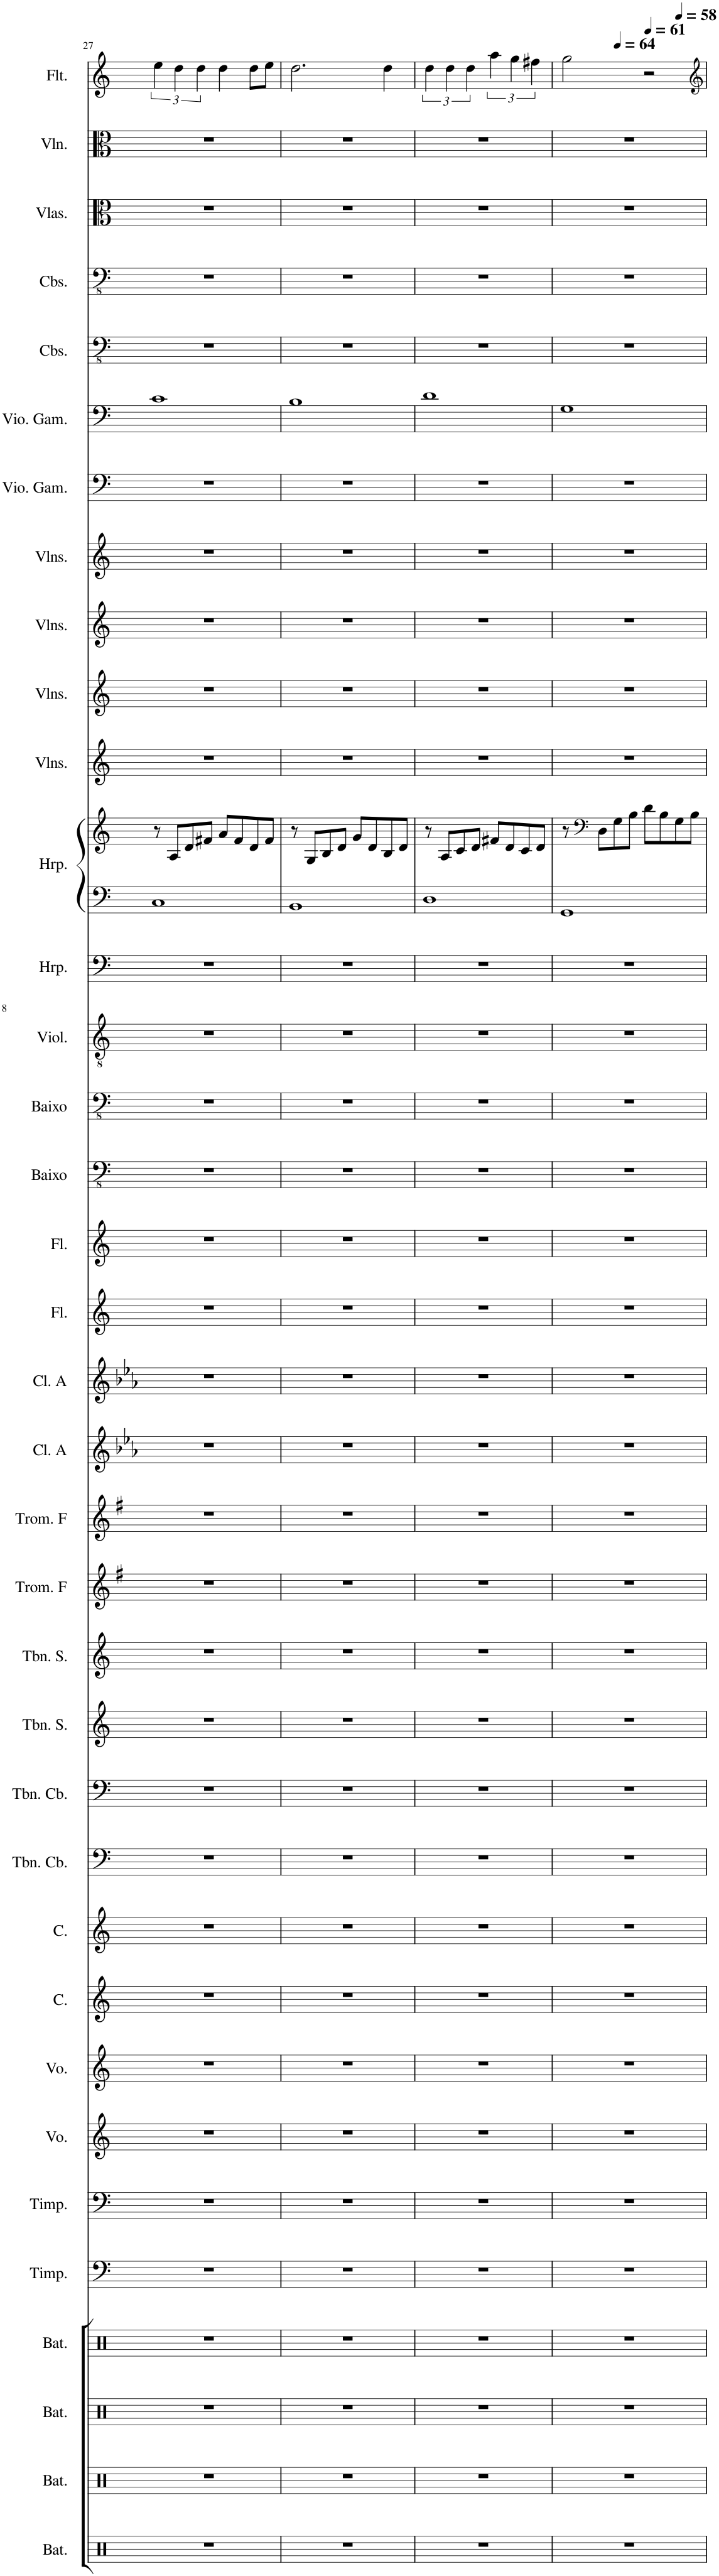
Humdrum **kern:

**kern	**kern	**kern	**kern	**kern	**kern	**kern	**kern	**kern	**kern	**kern	**kern	**kern	**kern	**kern	**kern	**kern	**kern	**kern	**kern	**kern	**kern	**kern	**kern	**kern	**kern	**kern	**kern	**kern	**kern	**kern	**kern	**kern	**kern	**kern	**kern	**kern
*part36	*part35	*part34	*part33	*part32	*part31	*part30	*part29	*part28	*part27	*part26	*part25	*part24	*part23	*part22	*part21	*part20	*part19	*part18	*part17	*part16	*part15	*part14	*part13	*part12	*part12	*part11	*part10	*part9	*part8	*part7	*part6	*part5	*part4	*part3	*part2	*part1
*staff37	*staff36	*staff35	*staff34	*staff33	*staff32	*staff31	*staff30	*staff29	*staff28	*staff27	*staff26	*staff25	*staff24	*staff23	*staff22	*staff21	*staff20	*staff19	*staff18	*staff17	*staff16	*staff15	*staff14	*staff13	*staff12	*staff11	*staff10	*staff9	*staff8	*staff7	*staff6	*staff5	*staff4	*staff3	*staff2	*staff1
*I"Bateria, percussion	*I"Bateria, Splash Cymbal	*I"Bateria, Crash Cymbal 2	*I"Bateria, Ride Cymbal 2	*I"Tímpano, timpany	*I"Tímpano, timpany	*I"Voz, BassChoir	*I"Voz, BassChoir	*I"Contralto, High Choir	*I"Contralto, High Choir	*I"Trombone Contrabaixo, bass trombones	*I"Trombone Contrabaixo, bass trombones	*I"Trombone Soprano, trombones	*I"Trombone Soprano, trombones	*I"Trompa em F, f. horns	*I"Trompa em F, f. horns	*I"Clarineta em A, clarinet	*I"Clarineta em A, clarinet	*I"Flauta, flute	*I"Flauta, flute	*I"Baixolão, fingered bass	*I"Baixolão, fingered bass	*I"Violão, guitar	*I"Harpa, bass harp	*I"Harpa, harp	*	*I"Violinos, bass slow strings	*I"Violinos, bass slow strings	*I"Violinos, slow strings	*I"Violinos, slow strings	*I"Viola da gamba, tremola strings	*I"Viola da gamba, tremola strings	*I"Contrabaixos, bass strings	*I"Contrabaixos, bass strings	*I"Violas, strings	*I"Violino	*I"Flautim
*I'Bat.	*I'Bat.	*I'Bat.	*I'Bat.	*I'Timp.	*I'Timp.	*I'Vo.	*I'Vo.	*I'C.	*I'C.	*I'Tbn. Cb.	*I'Tbn. Cb.	*I'Tbn. S.	*I'Tbn. S.	*I'Trom. F	*I'Trom. F	*I'Cl. A	*I'Cl. A	*I'Fl.	*I'Fl.	*I'Baixo	*I'Baixo	*I'Viol.	*I'Hrp.	*I'Hrp.	*	*I'Vlns.	*I'Vlns.	*I'Vlns.	*I'Vlns.	*I'Vio. Gam.	*I'Vio. Gam.	*I'Cbs.	*I'Cbs.	*I'Vlas.	*I'Vln.	*I'Flt.
!!LO:PB:g=z
*clefX	*clefX	*clefX	*clefX	*clefF4	*clefF4	*clefG2	*clefG2	*clefG2	*clefG2	*clefF4	*clefF4	*clefG2	*clefG2	*clefG2	*clefG2	*clefG2	*clefG2	*clefG2	*clefG2	*clefFv4	*clefFv4	*clefGv2	*clefF4	*clefG2	*clefG2	*clefG2	*clefG2	*clefG2	*clefG2	*clefF4	*clefF4	*clefFv4	*clefFv4	*clefC3	*clefC3	*clefG2
*	*	*	*	*	*	*	*	*	*	*	*	*	*	*Trd4c7	*Trd4c7	*Trd2c3	*Trd2c3	*	*	*	*	*	*	*	*	*	*	*	*	*	*	*	*	*	*	*Trd-7c-12
*k[]	*k[]	*k[]	*k[]	*k[]	*k[]	*k[]	*k[]	*k[]	*k[]	*k[]	*k[]	*k[]	*k[]	*k[f#]	*k[f#]	*k[b-e-a-]	*k[b-e-a-]	*k[]	*k[]	*k[]	*k[]	*k[]	*k[]	*k[]	*k[]	*k[]	*k[]	*k[]	*k[]	*k[]	*k[]	*k[]	*k[]	*k[]	*k[]	*k[]
*M4/4	*M4/4	*M4/4	*M4/4	*M4/4	*M4/4	*M4/4	*M4/4	*M4/4	*M4/4	*M4/4	*M4/4	*M4/4	*M4/4	*M4/4	*M4/4	*M4/4	*M4/4	*M4/4	*M4/4	*M4/4	*M4/4	*M4/4	*M4/4	*M4/4	*M4/4	*M4/4	*M4/4	*M4/4	*M4/4	*M4/4	*M4/4	*M4/4	*M4/4	*M4/4	*M4/4	*M4/4
=27	=27	=27	=27	=27	=27	=27	=27	=27	=27	=27	=27	=27	=27	=27	=27	=27	=27	=27	=27	=27	=27	=27	=27	=27	=27	=27	=27	=27	=27	=27	=27	=27	=27	=27	=27	=27
1r	1r	1r	1r	1r	1r	1r	1r	1r	1r	1r	1r	1r	1r	1r	1r	1r	1r	1r	1r	1r	1r	1r	1r	1C	8r	1r	1r	1r	1r	1r	1c	1r	1r	1r	1r	6ee\
.	.	.	.	.	.	.	.	.	.	.	.	.	.	.	.	.	.	.	.	.	.	.	.	.	8A/L	.	.	.	.	.	.	.	.	.	.	.
.	.	.	.	.	.	.	.	.	.	.	.	.	.	.	.	.	.	.	.	.	.	.	.	.	.	.	.	.	.	.	.	.	.	.	.	6dd\
.	.	.	.	.	.	.	.	.	.	.	.	.	.	.	.	.	.	.	.	.	.	.	.	.	8d/	.	.	.	.	.	.	.	.	.	.	.
.	.	.	.	.	.	.	.	.	.	.	.	.	.	.	.	.	.	.	.	.	.	.	.	.	.	.	.	.	.	.	.	.	.	.	.	6dd\
.	.	.	.	.	.	.	.	.	.	.	.	.	.	.	.	.	.	.	.	.	.	.	.	.	8f#X/J	.	.	.	.	.	.	.	.	.	.	.
.	.	.	.	.	.	.	.	.	.	.	.	.	.	.	.	.	.	.	.	.	.	.	.	.	8a/L	.	.	.	.	.	.	.	.	.	.	4dd\
.	.	.	.	.	.	.	.	.	.	.	.	.	.	.	.	.	.	.	.	.	.	.	.	.	8f#/	.	.	.	.	.	.	.	.	.	.	.
.	.	.	.	.	.	.	.	.	.	.	.	.	.	.	.	.	.	.	.	.	.	.	.	.	8d/	.	.	.	.	.	.	.	.	.	.	8dd\L
.	.	.	.	.	.	.	.	.	.	.	.	.	.	.	.	.	.	.	.	.	.	.	.	.	8f#/J	.	.	.	.	.	.	.	.	.	.	8ee\J
=28	=28	=28	=28	=28	=28	=28	=28	=28	=28	=28	=28	=28	=28	=28	=28	=28	=28	=28	=28	=28	=28	=28	=28	=28	=28	=28	=28	=28	=28	=28	=28	=28	=28	=28	=28	=28
1r	1r	1r	1r	1r	1r	1r	1r	1r	1r	1r	1r	1r	1r	1r	1r	1r	1r	1r	1r	1r	1r	1r	1r	1BB	8r	1r	1r	1r	1r	1r	1B	1r	1r	1r	1r	2.dd\
.	.	.	.	.	.	.	.	.	.	.	.	.	.	.	.	.	.	.	.	.	.	.	.	.	8G/L	.	.	.	.	.	.	.	.	.	.	.
.	.	.	.	.	.	.	.	.	.	.	.	.	.	.	.	.	.	.	.	.	.	.	.	.	8B/	.	.	.	.	.	.	.	.	.	.	.
.	.	.	.	.	.	.	.	.	.	.	.	.	.	.	.	.	.	.	.	.	.	.	.	.	8d/J	.	.	.	.	.	.	.	.	.	.	.
.	.	.	.	.	.	.	.	.	.	.	.	.	.	.	.	.	.	.	.	.	.	.	.	.	8g/L	.	.	.	.	.	.	.	.	.	.	.
.	.	.	.	.	.	.	.	.	.	.	.	.	.	.	.	.	.	.	.	.	.	.	.	.	8d/	.	.	.	.	.	.	.	.	.	.	.
.	.	.	.	.	.	.	.	.	.	.	.	.	.	.	.	.	.	.	.	.	.	.	.	.	8B/	.	.	.	.	.	.	.	.	.	.	4dd\
.	.	.	.	.	.	.	.	.	.	.	.	.	.	.	.	.	.	.	.	.	.	.	.	.	8d/J	.	.	.	.	.	.	.	.	.	.	.
=29	=29	=29	=29	=29	=29	=29	=29	=29	=29	=29	=29	=29	=29	=29	=29	=29	=29	=29	=29	=29	=29	=29	=29	=29	=29	=29	=29	=29	=29	=29	=29	=29	=29	=29	=29	=29
1r	1r	1r	1r	1r	1r	1r	1r	1r	1r	1r	1r	1r	1r	1r	1r	1r	1r	1r	1r	1r	1r	1r	1r	1D	8r	1r	1r	1r	1r	1r	1d	1r	1r	1r	1r	6dd\
.	.	.	.	.	.	.	.	.	.	.	.	.	.	.	.	.	.	.	.	.	.	.	.	.	8A/L	.	.	.	.	.	.	.	.	.	.	.
.	.	.	.	.	.	.	.	.	.	.	.	.	.	.	.	.	.	.	.	.	.	.	.	.	.	.	.	.	.	.	.	.	.	.	.	6dd\
.	.	.	.	.	.	.	.	.	.	.	.	.	.	.	.	.	.	.	.	.	.	.	.	.	8c/	.	.	.	.	.	.	.	.	.	.	.
.	.	.	.	.	.	.	.	.	.	.	.	.	.	.	.	.	.	.	.	.	.	.	.	.	.	.	.	.	.	.	.	.	.	.	.	6dd\
.	.	.	.	.	.	.	.	.	.	.	.	.	.	.	.	.	.	.	.	.	.	.	.	.	8d/J	.	.	.	.	.	.	.	.	.	.	.
.	.	.	.	.	.	.	.	.	.	.	.	.	.	.	.	.	.	.	.	.	.	.	.	.	8f#X/L	.	.	.	.	.	.	.	.	.	.	6aa\
.	.	.	.	.	.	.	.	.	.	.	.	.	.	.	.	.	.	.	.	.	.	.	.	.	8d/	.	.	.	.	.	.	.	.	.	.	.
.	.	.	.	.	.	.	.	.	.	.	.	.	.	.	.	.	.	.	.	.	.	.	.	.	.	.	.	.	.	.	.	.	.	.	.	6gg\
.	.	.	.	.	.	.	.	.	.	.	.	.	.	.	.	.	.	.	.	.	.	.	.	.	8c/	.	.	.	.	.	.	.	.	.	.	.
.	.	.	.	.	.	.	.	.	.	.	.	.	.	.	.	.	.	.	.	.	.	.	.	.	.	.	.	.	.	.	.	.	.	.	.	6ff#X\
.	.	.	.	.	.	.	.	.	.	.	.	.	.	.	.	.	.	.	.	.	.	.	.	.	8d/J	.	.	.	.	.	.	.	.	.	.	.
=30	=30	=30	=30	=30	=30	=30	=30	=30	=30	=30	=30	=30	=30	=30	=30	=30	=30	=30	=30	=30	=30	=30	=30	=30	=30	=30	=30	=30	=30	=30	=30	=30	=30	=30	=30	=30
*	*	*	*	*	*	*	*	*	*	*	*	*	*	*	*	*	*	*	*	*	*	*	*	*	*	*	*	*	*	*	*	*	*	*	*	*^
*	*	*	*	*	*	*	*	*	*	*	*	*	*	*	*	*	*	*	*	*	*	*	*	*	*	*	*	*	*	*	*	*	*	*	*	*	*^
1r	1r	1r	1r	1r	1r	1r	1r	1r	1r	1r	1r	1r	1r	1r	1r	1r	1r	1r	1r	1r	1r	1r	1r	1GG	8r	1r	1r	1r	1r	1r	1G	1r	1r	1r	1r	2gg\	4ryy	2.ryy
*	*	*	*	*	*	*	*	*	*	*	*	*	*	*	*	*	*	*	*	*	*	*	*	*	*clefF4	*	*	*	*	*	*	*	*	*	*	*	*	*
.	.	.	.	.	.	.	.	.	.	.	.	.	.	.	.	.	.	.	.	.	.	.	.	.	8D\L	.	.	.	.	.	.	.	.	.	.	.	.	.
*	*	*	*	*	*	*	*	*	*	*	*	*	*	*	*	*	*	*	*	*	*	*	*	*	*	*	*	*	*	*	*	*	*	*	*	*MM64	*	*
.	.	.	.	.	.	.	.	.	.	.	.	.	.	.	.	.	.	.	.	.	.	.	.	.	8G\	.	.	.	.	.	.	.	.	.	.	.	2.ryy	.
.	.	.	.	.	.	.	.	.	.	.	.	.	.	.	.	.	.	.	.	.	.	.	.	.	8B\J	.	.	.	.	.	.	.	.	.	.	.	.	.
*	*	*	*	*	*	*	*	*	*	*	*	*	*	*	*	*	*	*	*	*	*	*	*	*	*	*	*	*	*	*	*	*	*	*	*	*MM61	*	*
.	.	.	.	.	.	.	.	.	.	.	.	.	.	.	.	.	.	.	.	.	.	.	.	.	8d\L	.	.	.	.	.	.	.	.	.	.	2r	.	.
.	.	.	.	.	.	.	.	.	.	.	.	.	.	.	.	.	.	.	.	.	.	.	.	.	8B\	.	.	.	.	.	.	.	.	.	.	.	.	.
*	*	*	*	*	*	*	*	*	*	*	*	*	*	*	*	*	*	*	*	*	*	*	*	*	*	*	*	*	*	*	*	*	*	*	*	*MM58	*	*
.	.	.	.	.	.	.	.	.	.	.	.	.	.	.	.	.	.	.	.	.	.	.	.	.	8G\	.	.	.	.	.	.	.	.	.	.	.	.	4ryy
.	.	.	.	.	.	.	.	.	.	.	.	.	.	.	.	.	.	.	.	.	.	.	.	.	8B\J	.	.	.	.	.	.	.	.	.	.	.	.	.
*	*	*	*	*	*	*	*	*	*	*	*	*	*	*	*	*	*	*	*	*	*	*	*	*	*	*	*	*	*	*	*	*	*	*	*	*v	*v	*v
=	=	=	=	=	=	=	=	=	=	=	=	=	=	=	=	=	=	=	=	=	=	=	=	=	=	=	=	=	=	=	=	=	=	=	=	=
*-	*-	*-	*-	*-	*-	*-	*-	*-	*-	*-	*-	*-	*-	*-	*-	*-	*-	*-	*-	*-	*-	*-	*-	*-	*-	*-	*-	*-	*-	*-	*-	*-	*-	*-	*-	*-
